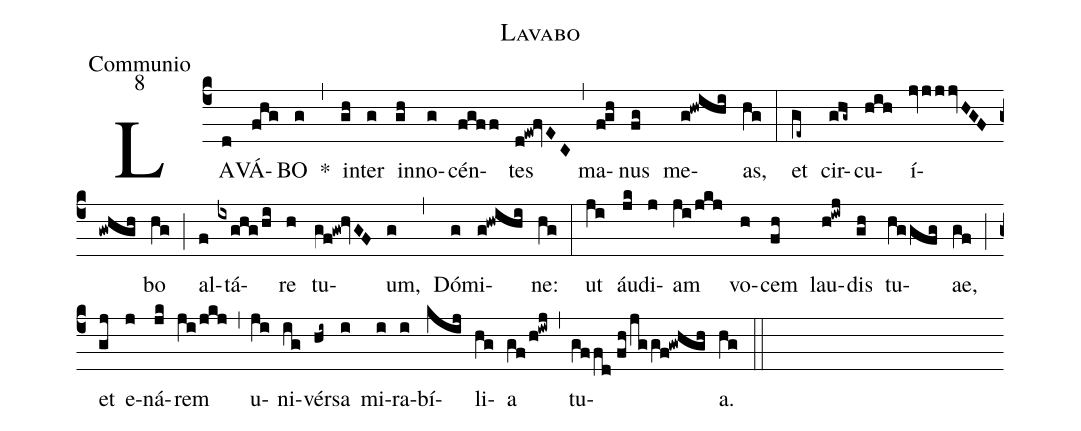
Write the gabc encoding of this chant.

name:Lavabo;
office-part:Communio;
mode:8;
%%
(c4) LA(d)VÁ(fhg)BO(g) *(,) in(gh)ter(g) in(gh)no(g)cén(fgff)tes(d!ew!fvEC) (,) ma(f!gh)nus(fg) me(g!hwihi)as,(hg) (:) et(ge~) cir(ghg~)cu(hih)í(jvjjjvHGFgwhgh)bo(hg) (;) al(f)tá(ixghg/hi)re(h) tu(gf!gw!hvGF)um,(g) (,) Dó(g)mi(g!hwihi)ne:(hg) (:) ut(ji) áu(jk)di(j)am(ji/jkj) vo(h)cem(fh) lau(h!iwj)dis(gh) tu(hggfg)ae,(gf) (;) et(gj) e(j)ná(jk)rem(ji/jkj) (,) u(ji)ni(ig)vér(hi~)sa(i) mi(i)ra(i)bí(kij)li(hg)a(gf/h!iwj) (,) tu(gffd//fh/jggf!gwhgh)a.(hg) (::)
